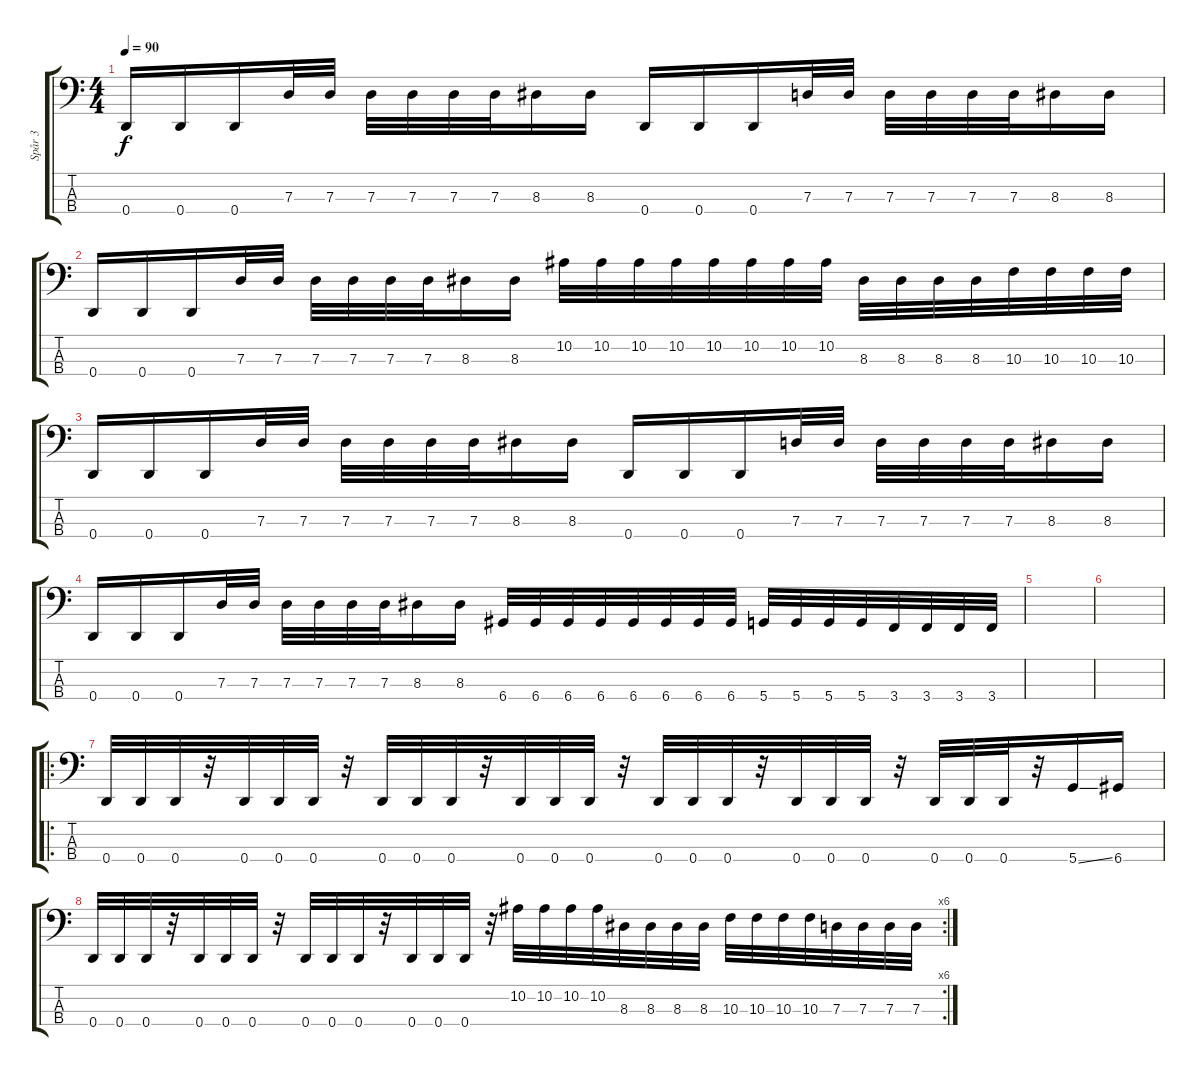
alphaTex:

\track ("Spår 3" "Spår 3") {instrument electricbasspick}
\staff {score tabs}
\tuning (F2 C2 G1 D1) {hide}
\ts (4 4)
\tempo 90
\clef f4
\ks c
0.4.16{dy f} 0.4.16 0.4.16 7.3.32 7.3.32 7.3.32 7.3.32 7.3.32 7.3.32 8.3.16 8.3.16 0.4.16 0.4.16 0.4.16 7.3.32 7.3.32 7.3.32 7.3.32 7.3.32 7.3.32 8.3.16 8.3.16 |
0.4.16 0.4.16 0.4.16 7.3.32 7.3.32 7.3.32 7.3.32 7.3.32 7.3.32 8.3.16 8.3.16 10.2.32 10.2.32 10.2.32 10.2.32 10.2.32 10.2.32 10.2.32 10.2.32 8.3.32 8.3.32 8.3.32 8.3.32 10.3.32 10.3.32 10.3.32 10.3.32 |
0.4.16 0.4.16 0.4.16 7.3.32 7.3.32 7.3.32 7.3.32 7.3.32 7.3.32 8.3.16 8.3.16 0.4.16 0.4.16 0.4.16 7.3.32 7.3.32 7.3.32 7.3.32 7.3.32 7.3.32 8.3.16 8.3.16 |
0.4.16 0.4.16 0.4.16 7.3.32 7.3.32 7.3.32 7.3.32 7.3.32 7.3.32 8.3.16 8.3.16 6.4.32 6.4.32 6.4.32 6.4.32 6.4.32 6.4.32 6.4.32 6.4.32 5.4.32 5.4.32 5.4.32 5.4.32 3.4.32 3.4.32 3.4.32 3.4.32 |
|
|
\ro
0.4.32 0.4.32 0.4.32 r.32 0.4.32 0.4.32 0.4.32 r.32 0.4.32 0.4.32 0.4.32 r.32 0.4.32 0.4.32 0.4.32 r.32 0.4.32 0.4.32 0.4.32 r.32 0.4.32 0.4.32 0.4.32 r.32 0.4.32 0.4.32 0.4.32 r.32 5.4{ss}.16 6.4.16 |
\rc 6
0.4.32 0.4.32 0.4.32 r.32 0.4.32 0.4.32 0.4.32 r.32 0.4.32 0.4.32 0.4.32 r.32 0.4.32 0.4.32 0.4.32 r.32 10.2.32 10.2.32 10.2.32 10.2.32 8.3.32 8.3.32 8.3.32 8.3.32 10.3.32 10.3.32 10.3.32 10.3.32 7.3.32 7.3.32 7.3.32 7.3.32
